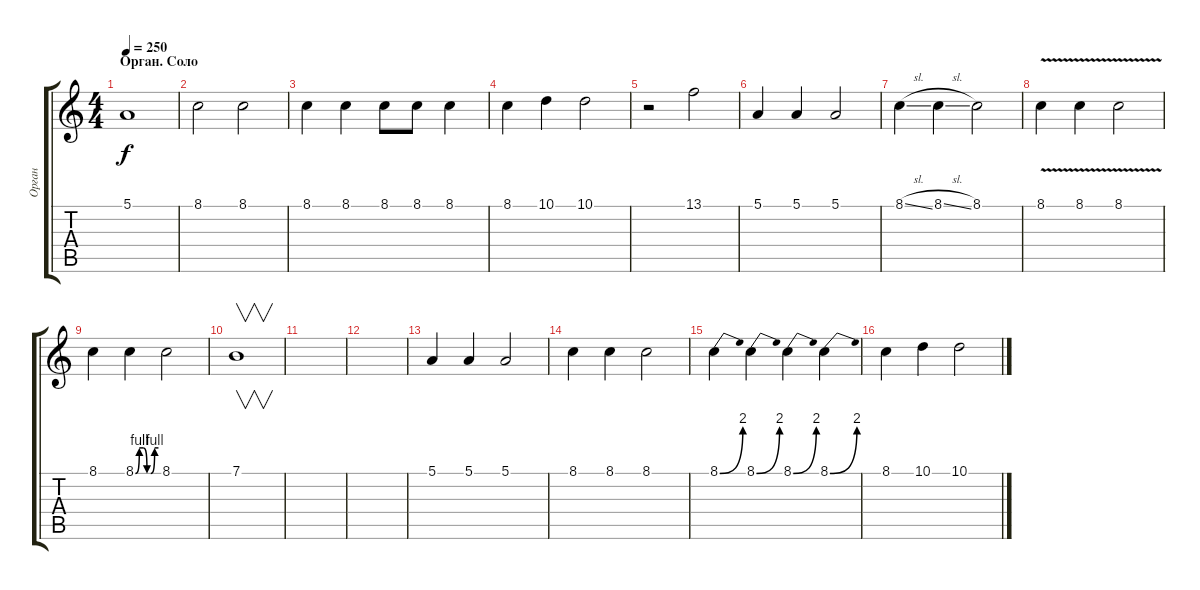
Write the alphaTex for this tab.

\track ("Орган" "Орган") {instrument churchorgan}
\staff {score tabs}
\tuning (E4 B3 G3 D3 A2 E2) {hide}
\ts (4 4)
\section ("" "Орган. Соло")
\tempo 250
\clef g2
\ks c
5.1.1{dy f volume 16} |
8.1.2 8.1.2 |
8.1.4 8.1.4 8.1.8 8.1.8 8.1.4 |
8.1.4 10.1.4 10.1.2 |
r.2 13.1.2 |
5.1.4 5.1.4 5.1.2 |
8.1{sl}.4 8.1{sl}.4 8.1.2 |
8.1{v}.4 8.1{v}.4 8.1{v}.2 |
8.1.4 8.1{be (custom 0 0 10 4 20 4 30 0 40 0 50 4 60 4)}.4 8.1.2 |
7.1.1{v} |
|
|
5.1.4 5.1.4 5.1.2 |
8.1.4 8.1.4 8.1.2 |
8.1{be (bend 0 0 60 8)}.4 8.1{be (bend 0 0 60 8)}.4 8.1{be (bend 0 0 60 8)}.4 8.1{be (bend 0 0 60 8)}.4 |
8.1.4 10.1.4 10.1.2
